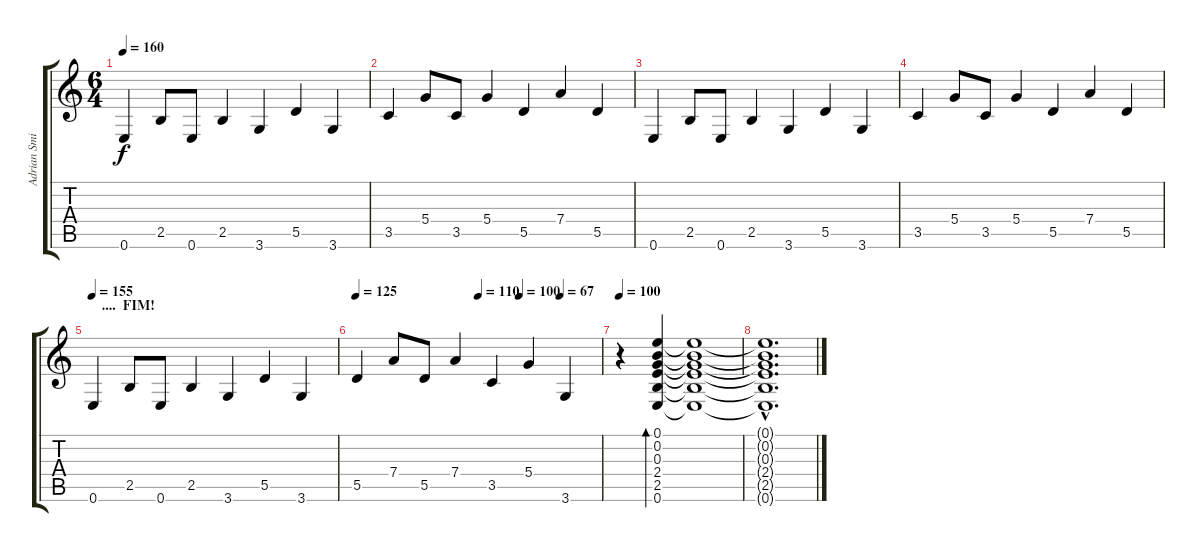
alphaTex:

\track ("Adrian Smith" "Adrian Smi") {instrument electricguitarclean}
\staff {score tabs}
\tuning (E4 B3 G3 D3 A2 E2) {hide}
\ts (6 4)
\tempo 160
\clef g2
\ks c
0.6.4{dy f} 2.5.8 0.6.8 2.5.4 3.6.4 5.5.4 3.6.4 |
3.5.4 5.4.8 3.5.8 5.4.4 5.5.4 7.4.4 5.5.4 |
0.6.4 2.5.8 0.6.8 2.5.4 3.6.4 5.5.4 3.6.4 |
3.5.4 5.4.8 3.5.8 5.4.4 5.5.4 7.4.4 5.5.4 |
\section ("" "    ....  FIM!      ")
\tempo 155
0.6.4 2.5.8 0.6.8 2.5.4 3.6.4 5.5.4 3.6.4 |
\tempo 125
\tempo (110 0.5)
\tempo (100 0.6666666666666666)
\tempo (67 0.8333333333333334)
5.5.4 7.4.8 5.5.8 7.4.4 3.5.4 5.4.4 3.6.4 |
\tempo 100
r.4 (0.1 0.2 0.3 2.4 2.5 0.6).4{bd 480} (0.1{t} 0.2{t} 0.3{t} 2.4{t} 2.5{t} 0.6{t}).1 |
(0.1{hac t} 0.2{hac t} 0.3{hac t} 2.4{hac t} 2.5{hac t} 0.6{hac t}).1{d}
